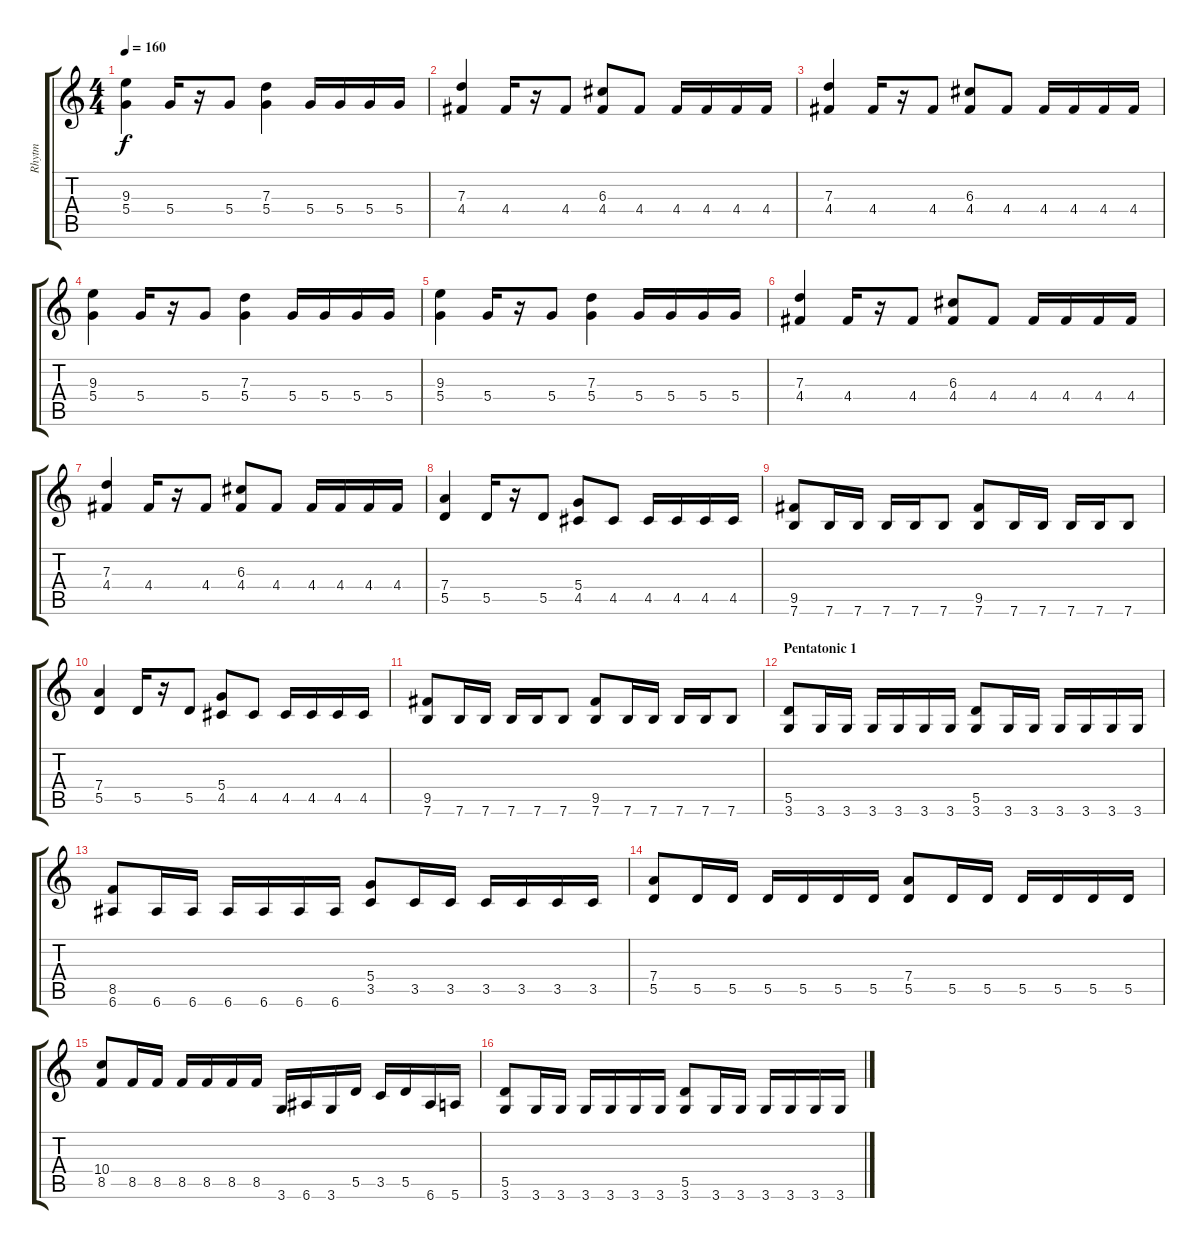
\track ("Rhytm" "Rhytm") {instrument distortionguitar}
\staff {score tabs}
\tuning (E4 B3 G3 D3 A2 E2) {hide}
\ts (4 4)
\tempo 160
\clef g2
\ks c
(9.3 5.4).4{dy f} 5.4.16 r.16 5.4.8 (7.3 5.4).4 5.4.16 5.4.16 5.4.16 5.4.16 |
(7.3 4.4).4 4.4.16 r.16 4.4.8 (6.3 4.4).8 4.4.8 4.4.16 4.4.16 4.4.16 4.4.16 |
(7.3 4.4).4 4.4.16 r.16 4.4.8 (6.3 4.4).8 4.4.8 4.4.16 4.4.16 4.4.16 4.4.16 |
(9.3 5.4).4 5.4.16 r.16 5.4.8 (7.3 5.4).4 5.4.16 5.4.16 5.4.16 5.4.16 |
(9.3 5.4).4 5.4.16 r.16 5.4.8 (7.3 5.4).4 5.4.16 5.4.16 5.4.16 5.4.16 |
(7.3 4.4).4 4.4.16 r.16 4.4.8 (6.3 4.4).8 4.4.8 4.4.16 4.4.16 4.4.16 4.4.16 |
(7.3 4.4).4 4.4.16 r.16 4.4.8 (6.3 4.4).8 4.4.8 4.4.16 4.4.16 4.4.16 4.4.16 |
(7.4 5.5).4 5.5.16 r.16 5.5.8 (5.4 4.5).8 4.5.8 4.5.16 4.5.16 4.5.16 4.5.16 |
(9.5 7.6).8 7.6.16 7.6.16 7.6.16 7.6.16 7.6.8 (9.5 7.6).8 7.6.16 7.6.16 7.6.16 7.6.16 7.6.8 |
(7.4 5.5).4 5.5.16 r.16 5.5.8 (5.4 4.5).8 4.5.8 4.5.16 4.5.16 4.5.16 4.5.16 |
(9.5 7.6).8 7.6.16 7.6.16 7.6.16 7.6.16 7.6.8 (9.5 7.6).8 7.6.16 7.6.16 7.6.16 7.6.16 7.6.8 |
\section ("" "Pentatonic 1")
(5.5 3.6).8 3.6.16 3.6.16 3.6.16 3.6.16 3.6.16 3.6.16 (5.5 3.6).8 3.6.16 3.6.16 3.6.16 3.6.16 3.6.16 3.6.16 |
(8.5 6.6).8 6.6.16 6.6.16 6.6.16 6.6.16 6.6.16 6.6.16 (5.4 3.5).8 3.5.16 3.5.16 3.5.16 3.5.16 3.5.16 3.5.16 |
(7.4 5.5).8 5.5.16 5.5.16 5.5.16 5.5.16 5.5.16 5.5.16 (7.4 5.5).8 5.5.16 5.5.16 5.5.16 5.5.16 5.5.16 5.5.16 |
(10.4 8.5).8 8.5.16 8.5.16 8.5.16 8.5.16 8.5.16 8.5.16 3.6.16 6.6.16 3.6.16 5.5.16 3.5.16 5.5.16 6.6.16 5.6.16 |
(5.5 3.6).8 3.6.16 3.6.16 3.6.16 3.6.16 3.6.16 3.6.16 (5.5 3.6).8 3.6.16 3.6.16 3.6.16 3.6.16 3.6.16 3.6.16
